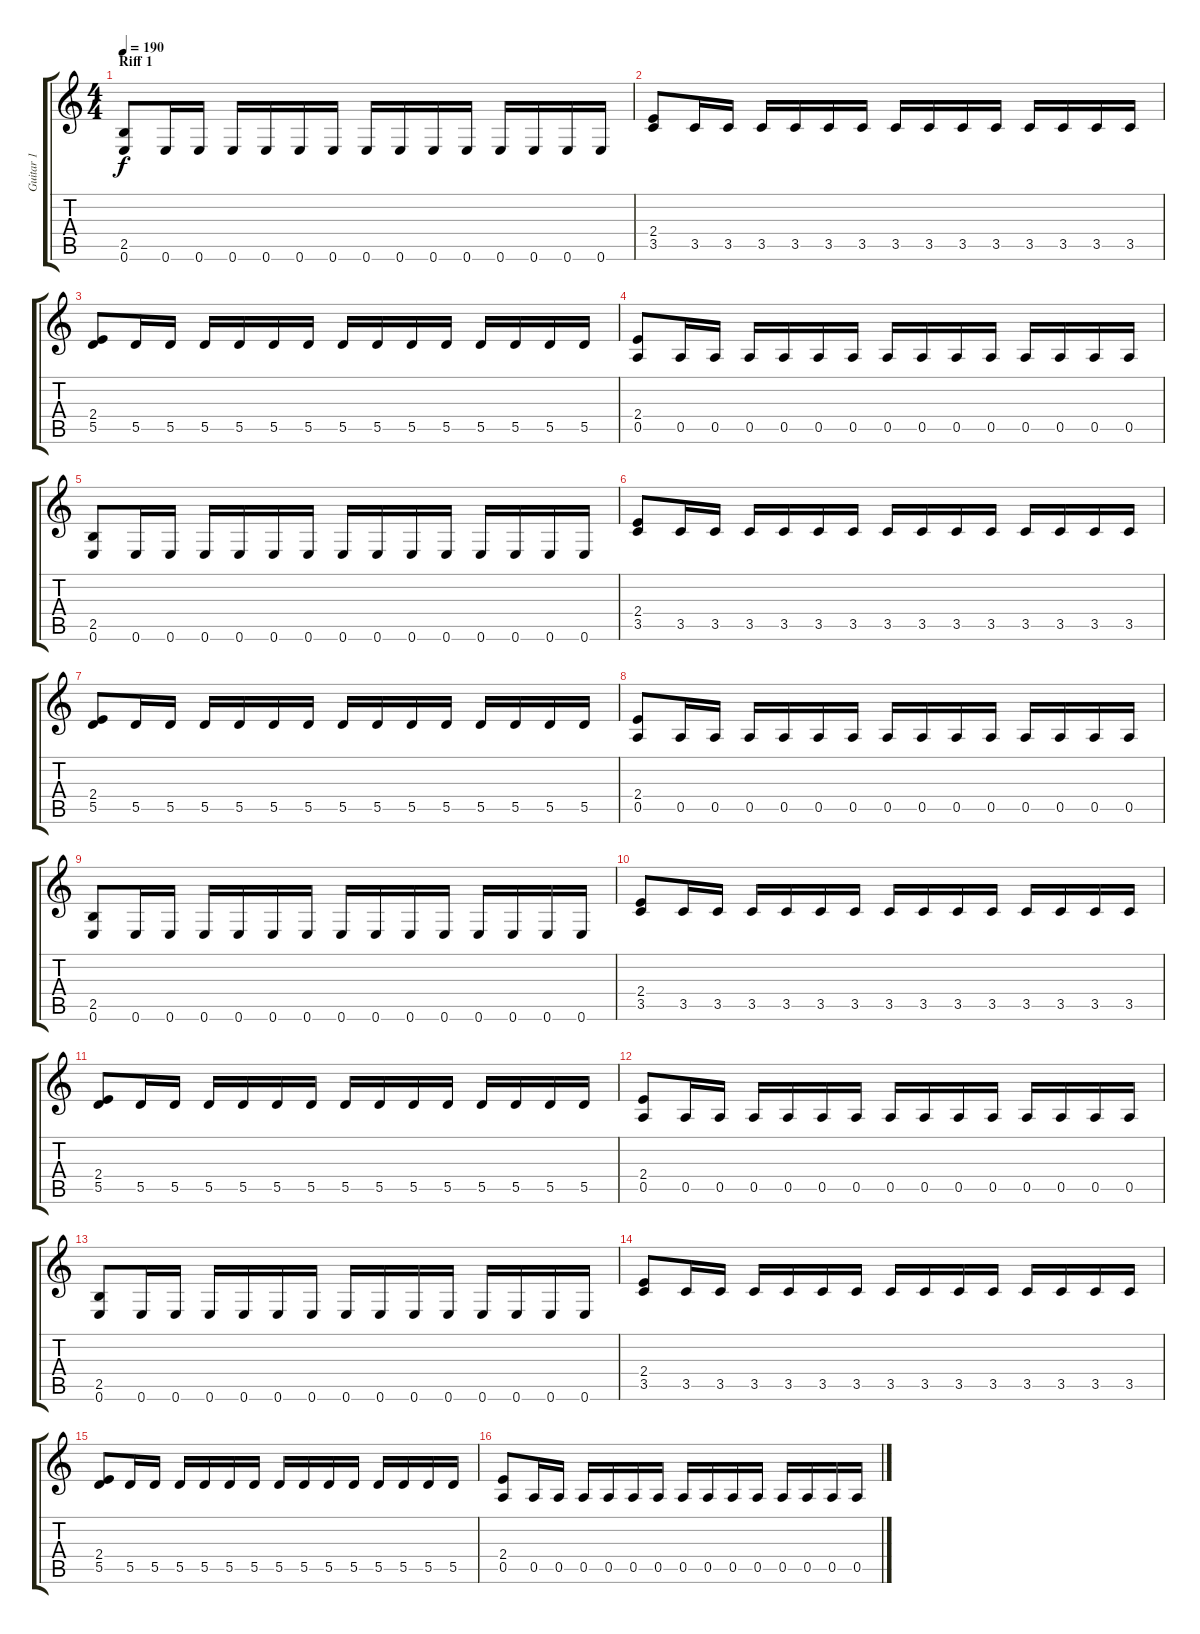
\track ("Guitar 1" "Guitar 1") {instrument distortionguitar}
\staff {score tabs}
\tuning (E4 B3 G3 D3 A2 E2) {hide}
\ts (4 4)
\section ("" "Riff 1")
\tempo 190
\clef g2
\ks c
(2.5 0.6).8{dy f} 0.6.16 0.6.16 0.6.16 0.6.16 0.6.16 0.6.16 0.6.16 0.6.16 0.6.16 0.6.16 0.6.16 0.6.16 0.6.16 0.6.16 |
(2.4 3.5).8 3.5.16 3.5.16 3.5.16 3.5.16 3.5.16 3.5.16 3.5.16 3.5.16 3.5.16 3.5.16 3.5.16 3.5.16 3.5.16 3.5.16 |
(2.4 5.5).8 5.5.16 5.5.16 5.5.16 5.5.16 5.5.16 5.5.16 5.5.16 5.5.16 5.5.16 5.5.16 5.5.16 5.5.16 5.5.16 5.5.16 |
(2.4 0.5).8 0.5.16 0.5.16 0.5.16 0.5.16 0.5.16 0.5.16 0.5.16 0.5.16 0.5.16 0.5.16 0.5.16 0.5.16 0.5.16 0.5.16 |
(2.5 0.6).8 0.6.16 0.6.16 0.6.16 0.6.16 0.6.16 0.6.16 0.6.16 0.6.16 0.6.16 0.6.16 0.6.16 0.6.16 0.6.16 0.6.16 |
(2.4 3.5).8 3.5.16 3.5.16 3.5.16 3.5.16 3.5.16 3.5.16 3.5.16 3.5.16 3.5.16 3.5.16 3.5.16 3.5.16 3.5.16 3.5.16 |
(2.4 5.5).8 5.5.16 5.5.16 5.5.16 5.5.16 5.5.16 5.5.16 5.5.16 5.5.16 5.5.16 5.5.16 5.5.16 5.5.16 5.5.16 5.5.16 |
(2.4 0.5).8 0.5.16 0.5.16 0.5.16 0.5.16 0.5.16 0.5.16 0.5.16 0.5.16 0.5.16 0.5.16 0.5.16 0.5.16 0.5.16 0.5.16 |
(2.5 0.6).8 0.6.16 0.6.16 0.6.16 0.6.16 0.6.16 0.6.16 0.6.16 0.6.16 0.6.16 0.6.16 0.6.16 0.6.16 0.6.16 0.6.16 |
(2.4 3.5).8 3.5.16 3.5.16 3.5.16 3.5.16 3.5.16 3.5.16 3.5.16 3.5.16 3.5.16 3.5.16 3.5.16 3.5.16 3.5.16 3.5.16 |
(2.4 5.5).8 5.5.16 5.5.16 5.5.16 5.5.16 5.5.16 5.5.16 5.5.16 5.5.16 5.5.16 5.5.16 5.5.16 5.5.16 5.5.16 5.5.16 |
(2.4 0.5).8 0.5.16 0.5.16 0.5.16 0.5.16 0.5.16 0.5.16 0.5.16 0.5.16 0.5.16 0.5.16 0.5.16 0.5.16 0.5.16 0.5.16 |
(2.5 0.6).8 0.6.16 0.6.16 0.6.16 0.6.16 0.6.16 0.6.16 0.6.16 0.6.16 0.6.16 0.6.16 0.6.16 0.6.16 0.6.16 0.6.16 |
(2.4 3.5).8 3.5.16 3.5.16 3.5.16 3.5.16 3.5.16 3.5.16 3.5.16 3.5.16 3.5.16 3.5.16 3.5.16 3.5.16 3.5.16 3.5.16 |
(2.4 5.5).8 5.5.16 5.5.16 5.5.16 5.5.16 5.5.16 5.5.16 5.5.16 5.5.16 5.5.16 5.5.16 5.5.16 5.5.16 5.5.16 5.5.16 |
(2.4 0.5).8 0.5.16 0.5.16 0.5.16 0.5.16 0.5.16 0.5.16 0.5.16 0.5.16 0.5.16 0.5.16 0.5.16 0.5.16 0.5.16 0.5.16
